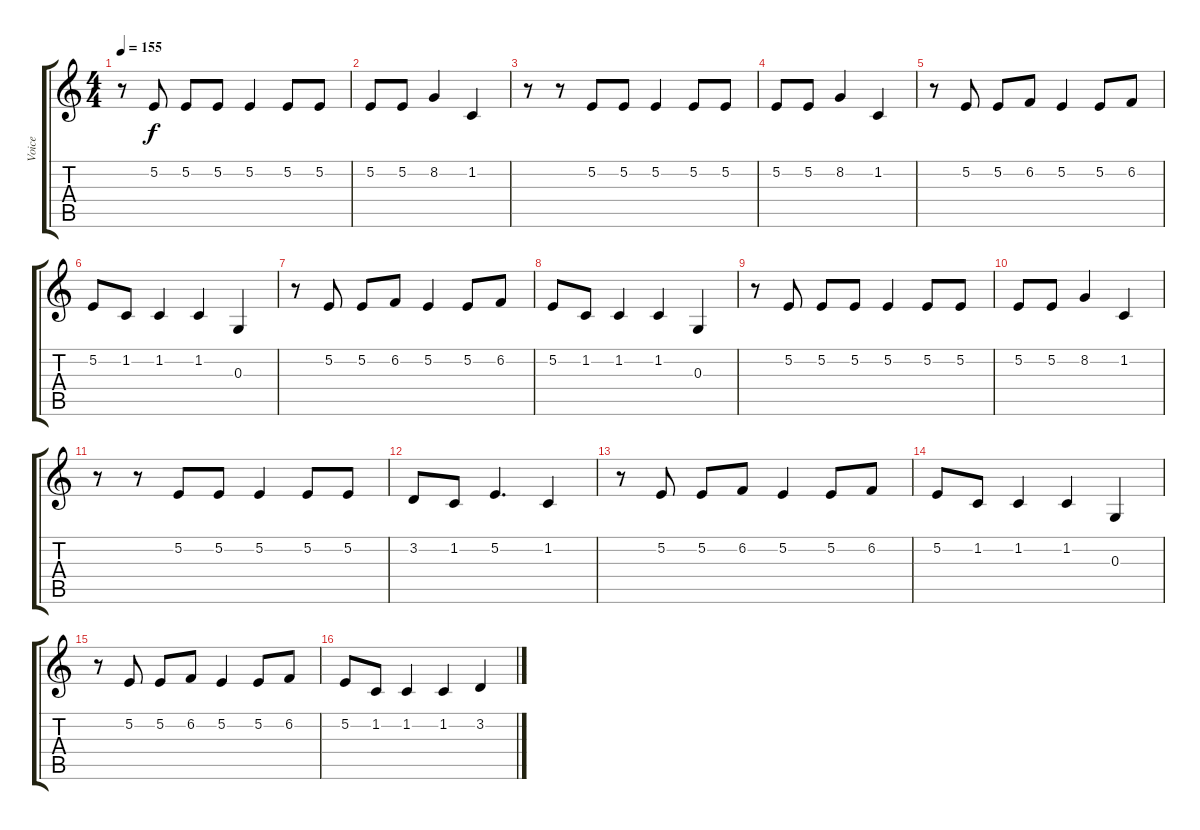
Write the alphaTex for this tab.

\track ("Voice" "Voice") {instrument electricgrandpiano}
\staff {score tabs}
\tuning (E4 B3 G3 D3 A2 E2) {hide}
\ts (4 4)
\tempo 155
\clef g2
\ks c
r.8{dy f} 5.2.8 5.2.8 5.2.8 5.2.4 5.2.8 5.2.8 |
5.2.8 5.2.8 8.2.4 1.2.4 |
r.8 r.8 5.2.8 5.2.8 5.2.4 5.2.8 5.2.8 |
5.2.8 5.2.8 8.2.4 1.2.4 |
r.8 5.2.8 5.2.8 6.2.8 5.2.4 5.2.8 6.2.8 |
5.2.8 1.2.8 1.2.4 1.2.4 0.3.4 |
r.8 5.2.8 5.2.8 6.2.8 5.2.4 5.2.8 6.2.8 |
5.2.8 1.2.8 1.2.4 1.2.4 0.3.4 |
r.8 5.2.8 5.2.8 5.2.8 5.2.4 5.2.8 5.2.8 |
5.2.8 5.2.8 8.2.4 1.2.4 |
r.8 r.8 5.2.8 5.2.8 5.2.4 5.2.8 5.2.8 |
3.2.8 1.2.8 5.2.4{d} 1.2.4 |
r.8 5.2.8 5.2.8 6.2.8 5.2.4 5.2.8 6.2.8 |
5.2.8 1.2.8 1.2.4 1.2.4 0.3.4 |
r.8 5.2.8 5.2.8 6.2.8 5.2.4 5.2.8 6.2.8 |
5.2.8 1.2.8 1.2.4 1.2.4 3.2.4
